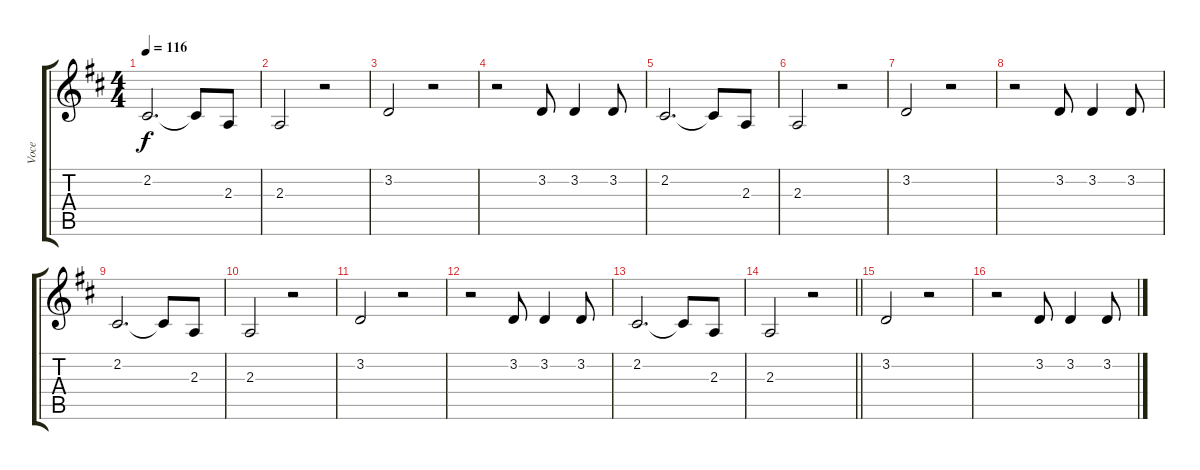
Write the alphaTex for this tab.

\track ("Voce" "Voce") {instrument clarinet}
\staff {score tabs}
\tuning (E4 B3 G3 D3 A2 E2) {hide}
\ts (4 4)
\tempo 116
\clef g2
\ks d
2.2.2{d dy f} 2.2{t}.8 2.3.8 |
2.3.2 r.2 |
3.2.2 r.2 |
r.2 3.2.8 3.2.4 3.2.8 |
2.2.2{d} 2.2{t}.8 2.3.8 |
2.3.2 r.2 |
3.2.2 r.2 |
r.2 3.2.8 3.2.4 3.2.8 |
2.2.2{d} 2.2{t}.8 2.3.8 |
2.3.2 r.2 |
3.2.2 r.2 |
r.2 3.2.8 3.2.4 3.2.8 |
2.2.2{d} 2.2{t}.8 2.3.8 |
\barLineRight lightlight
2.3.2 r.2 |
3.2.2 r.2 |
r.2 3.2.8 3.2.4 3.2.8
